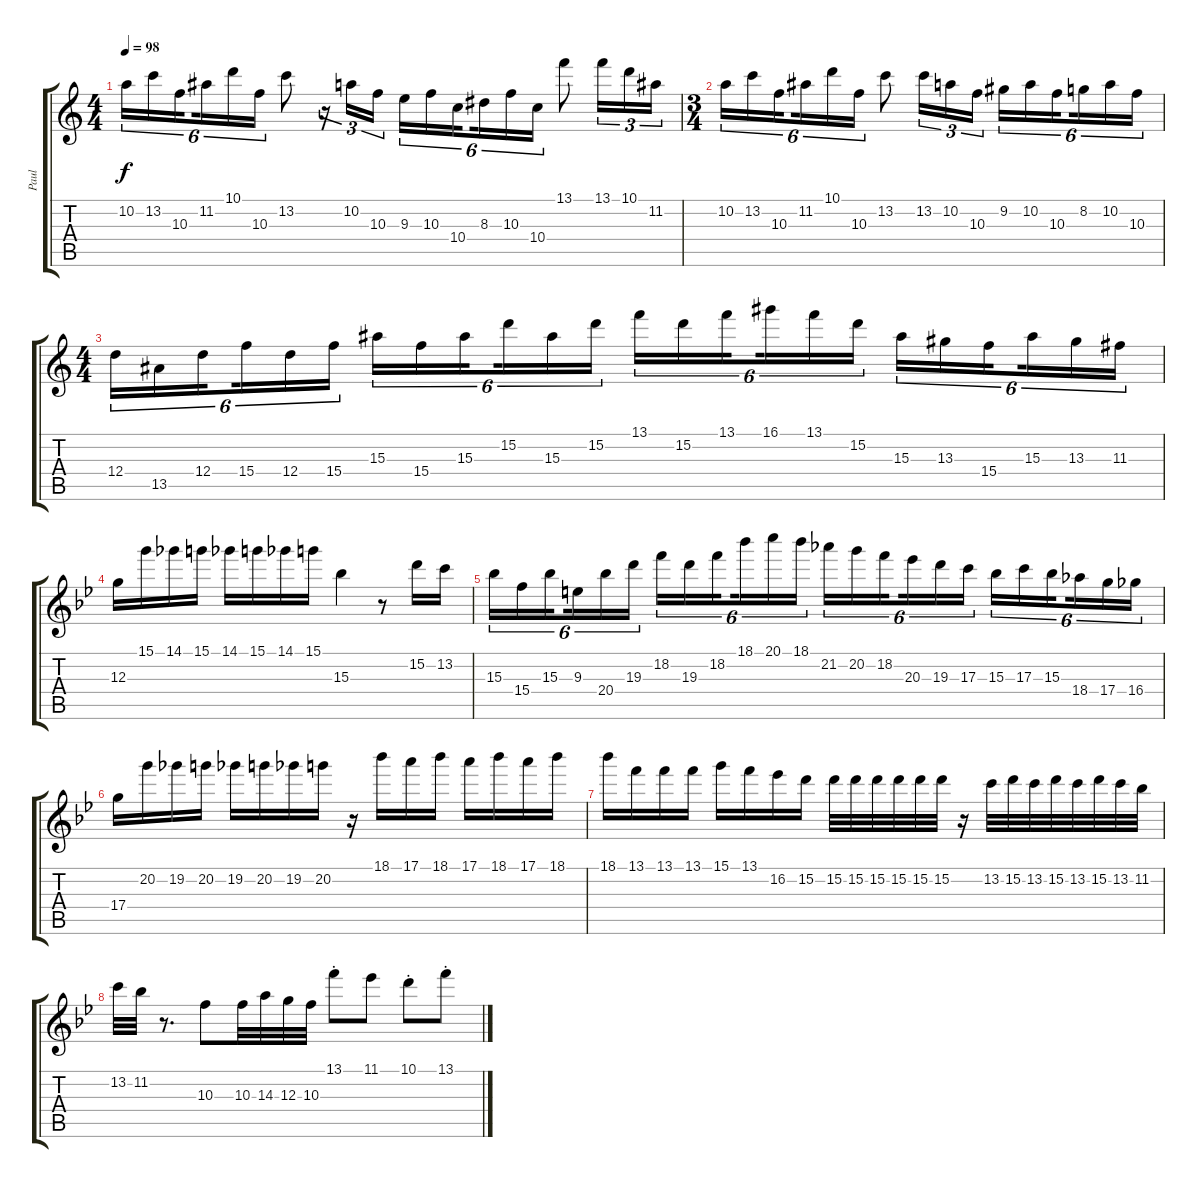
\track ("Paul" "Paul") {instrument distortionguitar}
\staff {score tabs}
\tuning (E4 B3 G3 D3 A2 E2) {hide}
\ts (4 4)
\tempo 98
\clef g2
\ks c
10.2.16{tu (6 4) dy f} 13.2.16{tu (6 4)} 10.3.16{tu (6 4) beam splitsecondary} 11.2.16{tu (6 4)} 10.1.16{tu (6 4)} 10.3.16{tu (6 4)} 13.2.8 r.16{tu (3 2)} 10.2.16{tu (3 2)} 10.3.16{tu (3 2)} 9.3.16{tu (6 4)} 10.3.16{tu (6 4)} 10.4.16{tu (6 4) beam splitsecondary} 8.3.16{tu (6 4)} 10.3.16{tu (6 4)} 10.4.16{tu (6 4)} 13.1.8 13.1.16{tu (3 2)} 10.1.16{tu (3 2)} 11.2.16{tu (3 2)} |
\ts (3 4)
10.2.16{tu (6 4)} 13.2.16{tu (6 4)} 10.3.16{tu (6 4) beam splitsecondary} 11.2.16{tu (6 4)} 10.1.16{tu (6 4)} 10.3.16{tu (6 4)} 13.2.8 13.2.16{tu (3 2)} 10.2.16{tu (3 2)} 10.3.16{tu (3 2)} 9.2.16{tu (6 4)} 10.2.16{tu (6 4)} 10.3.16{tu (6 4) beam splitsecondary} 8.2.16{tu (6 4)} 10.2.16{tu (6 4)} 10.3.16{tu (6 4)} |
\ts (4 4)
12.4.16{tu (6 4)} 13.5.16{tu (6 4)} 12.4.16{tu (6 4) beam splitsecondary} 15.4.16{tu (6 4)} 12.4.16{tu (6 4)} 15.4.16{tu (6 4)} 15.3.16{tu (6 4)} 15.4.16{tu (6 4)} 15.3.16{tu (6 4) beam splitsecondary} 15.2.16{tu (6 4)} 15.3.16{tu (6 4)} 15.2.16{tu (6 4)} 13.1.16{tu (6 4)} 15.2.16{tu (6 4)} 13.1.16{tu (6 4) beam splitsecondary} 16.1.16{tu (6 4)} 13.1.16{tu (6 4)} 15.2.16{tu (6 4)} 15.3.16{tu (6 4)} 13.3.16{tu (6 4)} 15.4.16{tu (6 4) beam splitsecondary} 15.3.16{tu (6 4)} 13.3.16{tu (6 4)} 11.3.16{tu (6 4)} |
\ks bb
12.3.16 15.1.16 14.1.16 15.1.16 14.1.16 15.1.16 14.1.16 15.1.16 15.3.4 r.8 15.2.16 13.2.16 |
15.3.16{tu (6 4)} 15.4.16{tu (6 4)} 15.3.16{tu (6 4) beam splitsecondary} 9.3.16{tu (6 4)} 20.4.16{tu (6 4)} 19.3.16{tu (6 4)} 18.2.16{tu (6 4)} 19.3.16{tu (6 4)} 18.2.16{tu (6 4) beam splitsecondary} 18.1.16{tu (6 4)} 20.1.16{tu (6 4)} 18.1.16{tu (6 4)} 21.2.16{tu (6 4)} 20.2.16{tu (6 4)} 18.2.16{tu (6 4) beam splitsecondary} 20.3.16{tu (6 4)} 19.3.16{tu (6 4)} 17.3.16{tu (6 4)} 15.3.16{tu (6 4)} 17.3.16{tu (6 4)} 15.3.16{tu (6 4) beam splitsecondary} 18.4.16{tu (6 4)} 17.4.16{tu (6 4)} 16.4.16{tu (6 4)} |
17.4.16 20.2.16 19.2.16 20.2.16 19.2.16 20.2.16 19.2.16 20.2.16 r.16 18.1.16 17.1.16 18.1.16 17.1.16 18.1.16 17.1.16 18.1.16 |
18.1.16 13.1.16 13.1.16 13.1.16 15.1.16 13.1.16 16.2.16 15.2.16 15.2.32 15.2.32 15.2.32 15.2.32 15.2.32 15.2.32 r.16 13.2.32 15.2.32 13.2.32 15.2.32 13.2.32 15.2.32 13.2.32 11.2.32 |
13.2.32 11.2.32 r.8{d} 10.3.8 10.3.32 14.3.32 12.3.32 10.3.32 13.1{st}.8 11.1.8 10.1{st}.8 13.1{st}.8
